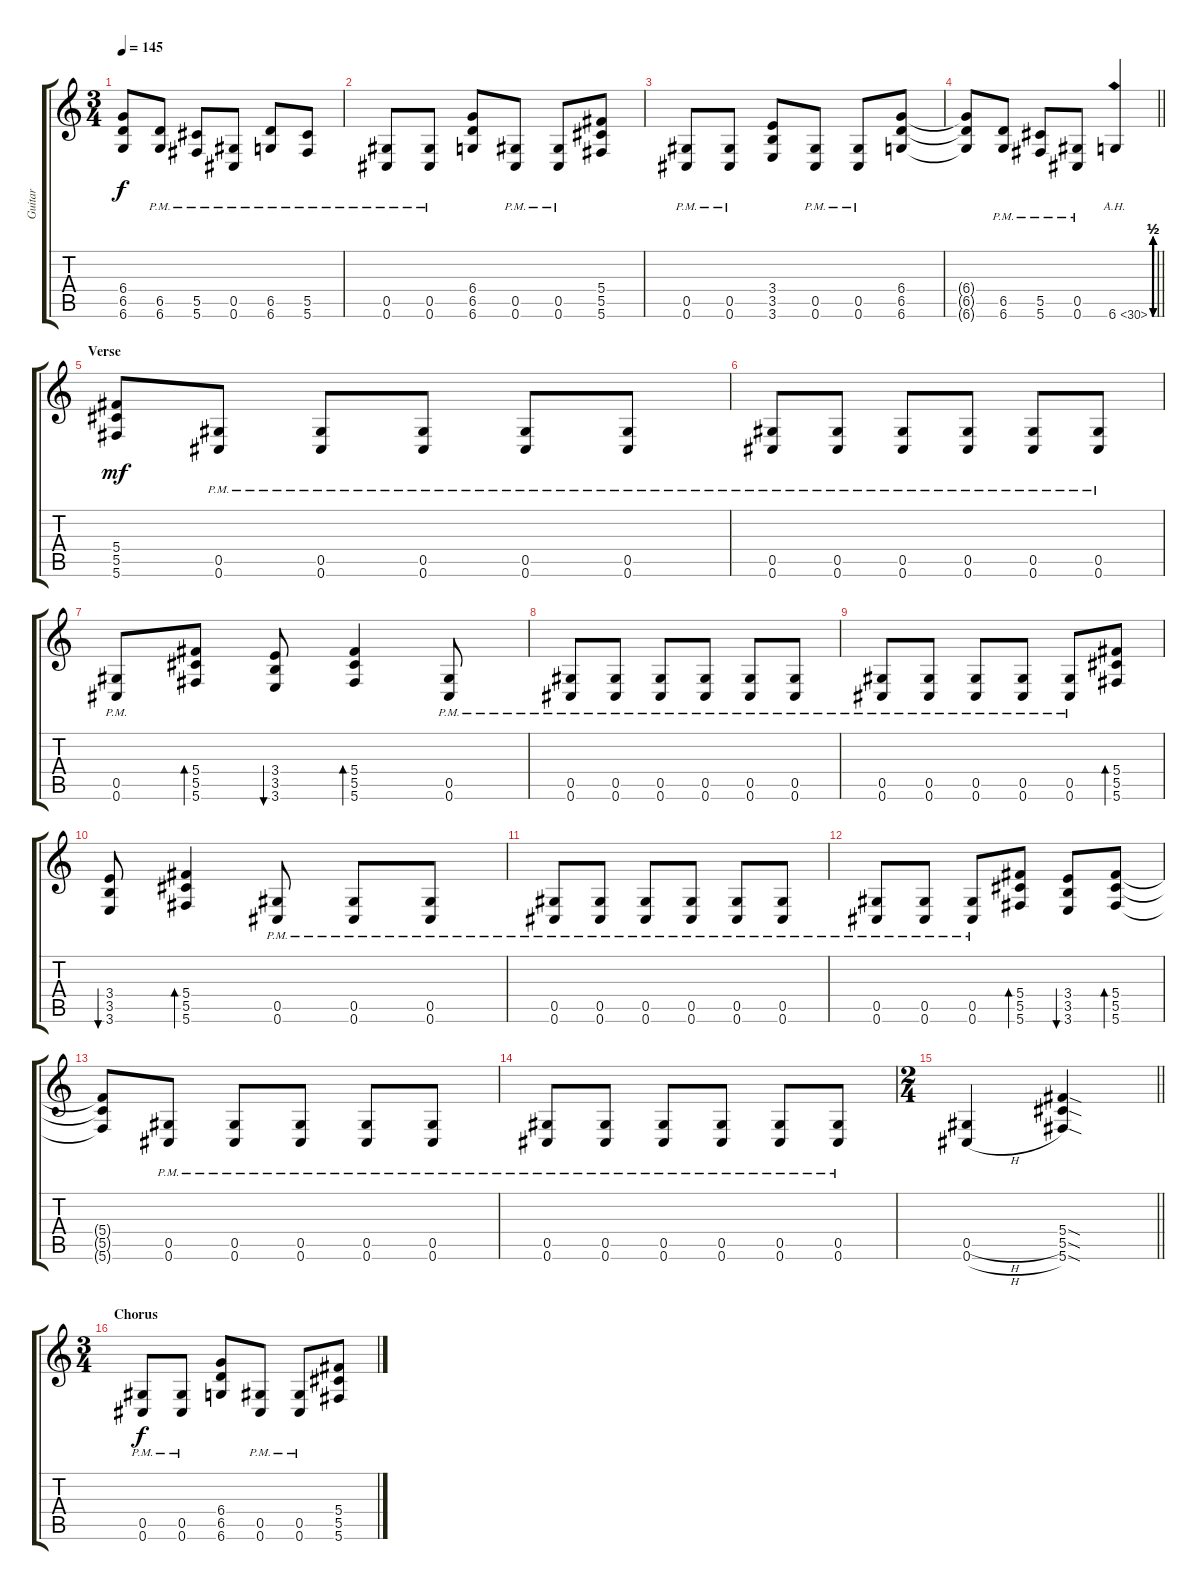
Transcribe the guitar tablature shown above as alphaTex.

\track ("Guitar" "Guitar") {instrument distortionguitar}
\staff {score tabs}
\tuning (Eb4 Bb3 Gb3 Db3 Ab2 Db2) {hide}
\ts (3 4)
\tempo 145
\clef g2
\ks c
(6.4{t} 6.5{t} 6.6{t}).8{dy f} (6.5 6.6{pm}).8 (5.5 5.6{pm}).8 (0.5 0.6{pm}).8 (6.5 6.6{pm}).8 (5.5 5.6{pm}).8 |
(0.5{pm} 0.6{pm}).8 (0.5{pm} 0.6{pm}).8 (6.4 6.5 6.6).8 (0.5{pm} 0.6{pm}).8 (0.5{pm} 0.6{pm}).8 (5.4 5.5 5.6).8 |
(0.5{pm} 0.6{pm}).8 (0.5{pm} 0.6{pm}).8 (3.4 3.5 3.6).8 (0.5{pm} 0.6{pm}).8 (0.5{pm} 0.6{pm}).8 (6.4 6.5 6.6).8 |
\barLineRight lightlight
(6.4{t} 6.5{t} 6.6{t}).8 (6.5{pm} 6.6{pm}).8 (5.5{pm} 5.6{pm}).8 (0.5{pm} 0.6{pm}).8 6.6{be (custom 0 0 15 2 30 0 39 2 50 0 60 2) ah 24}.4 |
\section ("" "Verse")
(5.4 5.5 5.6).8{dy mf} (0.5{pm} 0.6{pm}).8 (0.5{pm} 0.6{pm}).8 (0.5{pm} 0.6{pm}).8 (0.5{pm} 0.6{pm}).8 (0.5{pm} 0.6{pm}).8 |
(0.5{pm} 0.6{pm}).8 (0.5{pm} 0.6{pm}).8 (0.5{pm} 0.6{pm}).8 (0.5{pm} 0.6{pm}).8 (0.5{pm} 0.6{pm}).8 (0.5{pm} 0.6{pm}).8 |
(0.5{pm} 0.6{pm}).8 (5.4 5.5 5.6).8{bd 240} (3.4 3.5 3.6).8{bu 240} (5.4 5.5 5.6).4{bd 240} (0.5{pm} 0.6{pm}).8 |
(0.5{pm} 0.6{pm}).8 (0.5{pm} 0.6{pm}).8 (0.5{pm} 0.6{pm}).8 (0.5{pm} 0.6{pm}).8 (0.5{pm} 0.6{pm}).8 (0.5{pm} 0.6{pm}).8 |
(0.5{pm} 0.6{pm}).8 (0.5{pm} 0.6{pm}).8 (0.5{pm} 0.6{pm}).8 (0.5{pm} 0.6{pm}).8 (0.5{pm} 0.6{pm}).8 (5.4 5.5 5.6).8{bd 120} |
(3.4 3.5 3.6).8{bu 120} (5.4 5.5 5.6).4{bd 120} (0.5{pm} 0.6{pm}).8 (0.5{pm} 0.6{pm}).8 (0.5{pm} 0.6{pm}).8 |
(0.5{pm} 0.6{pm}).8 (0.5{pm} 0.6{pm}).8 (0.5{pm} 0.6{pm}).8 (0.5{pm} 0.6{pm}).8 (0.5{pm} 0.6{pm}).8 (0.5{pm} 0.6{pm}).8 |
(0.5{pm} 0.6{pm}).8 (0.5{pm} 0.6{pm}).8 (0.5{pm} 0.6{pm}).8 (5.4 5.5 5.6).8{bd 120} (3.4 3.5 3.6).8{bu 120} (5.4 5.5 5.6).8{bd 120} |
(5.4{t} 5.5{t} 5.6{t}).8 (0.5{pm} 0.6{pm}).8 (0.5{pm} 0.6{pm}).8 (0.5{pm} 0.6{pm}).8 (0.5{pm} 0.6{pm}).8 (0.5{pm} 0.6{pm}).8 |
(0.5{pm} 0.6{pm}).8 (0.5{pm} 0.6{pm}).8 (0.5{pm} 0.6{pm}).8 (0.5{pm} 0.6{pm}).8 (0.5{pm} 0.6{pm}).8 (0.5{pm} 0.6{pm}).8 |
\ts (2 4)
\barLineRight lightlight
(0.5{h} 0.6{h}).4 (5.4{sod} 5.5{sod} 5.6{sod}).4 |
\ts (3 4)
\section ("" "Chorus")
(0.5{pm} 0.6{pm}).8{dy f} (0.5{pm} 0.6{pm}).8 (6.4 6.5 6.6).8 (0.5{pm} 0.6{pm}).8 (0.5{pm} 0.6{pm}).8 (5.4 5.5 5.6).8
